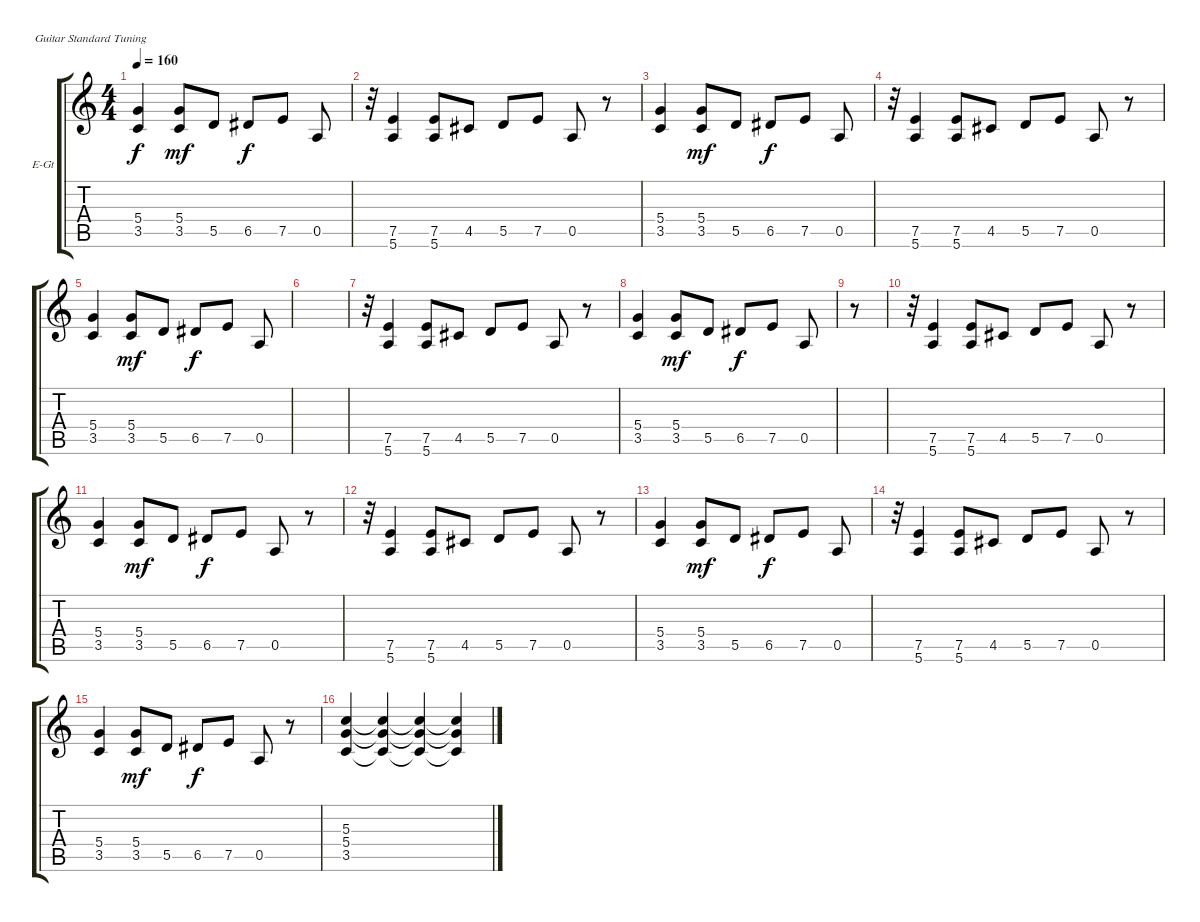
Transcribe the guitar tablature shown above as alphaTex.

\bracketExtendMode groupsimilarinstruments
\firstSystemTrackNameOrientation horizontal
\otherSystemsTrackNameOrientation horizontal
\track ("Angus" "E-Gt") {instrument distortionguitar}
\staff {score tabs}
\tuning (E4 B3 G3 D3 A2 E2)
\ts (4 4)
\tempo 160
\clef g2
\ks c
(3.5 5.4).4{dy f} (3.5 5.4).8{dy mf} 5.5.8 6.5.8{dy f} 7.5.8 0.5.8 |
r.32 (5.6 7.5).4 (7.5 5.6).8 4.5.8 5.5.8 7.5.8 0.5.8 r.8 |
(3.5 5.4).4 (3.5 5.4).8{dy mf} 5.5.8 6.5.8{dy f} 7.5.8 0.5.8 |
r.32 (5.6 7.5).4 (7.5 5.6).8 4.5.8 5.5.8 7.5.8 0.5.8 r.8 |
(3.5 5.4).4 (3.5 5.4).8{dy mf} 5.5.8 6.5.8{dy f} 7.5.8 0.5.8 |
|
r.32 (5.6 7.5).4 (7.5 5.6).8 4.5.8 5.5.8 7.5.8 0.5.8 r.8 |
(3.5 5.4).4 (3.5 5.4).8{dy mf} 5.5.8 6.5.8{dy f} 7.5.8 0.5.8 |
r.8 |
r.32 (5.6 7.5).4 (7.5 5.6).8 4.5.8 5.5.8 7.5.8 0.5.8 r.8 |
(3.5 5.4).4 (3.5 5.4).8{dy mf} 5.5.8 6.5.8{dy f} 7.5.8 0.5.8 r.8 |
r.32 (5.6 7.5).4 (7.5 5.6).8 4.5.8 5.5.8 7.5.8 0.5.8 r.8 |
(3.5 5.4).4 (3.5 5.4).8{dy mf} 5.5.8 6.5.8{dy f} 7.5.8 0.5.8 |
r.32 (5.6 7.5).4 (7.5 5.6).8 4.5.8 5.5.8 7.5.8 0.5.8 r.8 |
(3.5 5.4).4 (3.5 5.4).8{dy mf} 5.5.8 6.5.8{dy f} 7.5.8 0.5.8 r.8 |
(5.3 5.4 3.5).4 (5.3{t} 5.4{t} 3.5{t}).4 (5.3{t} 5.4{t} 3.5{t}).4 (5.3{t} 5.4{t} 3.5{t}).4
